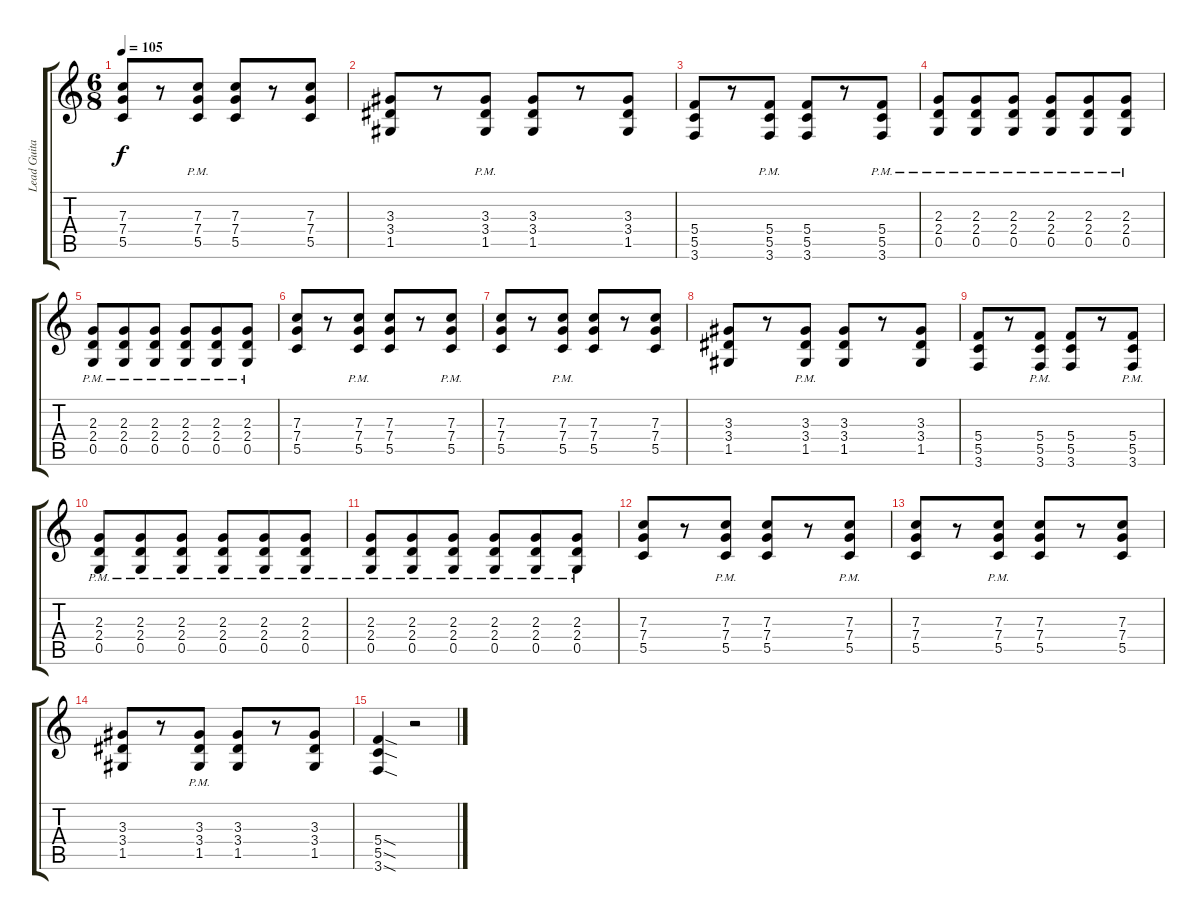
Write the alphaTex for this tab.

\track ("Lead Guitar 1" "Lead Guita") {mute instrument electricguitarjazz}
\staff {score tabs}
\tuning (D4 A3 F3 C3 G2 D2) {hide}
\ts (6 8)
\tempo 105
\clef g2
\ks c
(7.3 7.4 5.5).8{dy f} r.8 (7.3{pm} 7.4{pm} 5.5{pm}).8 (7.3 7.4 5.5).8 r.8 (7.3 7.4 5.5).8 |
(3.3 3.4 1.5).8 r.8 (3.3{pm} 3.4{pm} 1.5{pm}).8 (3.3 3.4 1.5).8 r.8 (3.3 3.4 1.5).8 |
(5.4 5.5 3.6).8 r.8 (5.4{pm} 5.5{pm} 3.6{pm}).8 (5.4 5.5 3.6).8 r.8 (5.4{pm} 5.5{pm} 3.6{pm}).8 |
(2.3{pm} 2.4{pm} 0.5{pm}).8 (2.3{pm} 2.4{pm} 0.5{pm}).8 (2.3{pm} 2.4{pm} 0.5{pm}).8 (2.3{pm} 2.4{pm} 0.5{pm}).8 (2.3{pm} 2.4{pm} 0.5{pm}).8 (2.3{pm} 2.4{pm} 0.5{pm}).8 |
(2.3{pm} 2.4{pm} 0.5{pm}).8 (2.3{pm} 2.4{pm} 0.5{pm}).8 (2.3{pm} 2.4{pm} 0.5{pm}).8 (2.3{pm} 2.4{pm} 0.5{pm}).8 (2.3{pm} 2.4{pm} 0.5{pm}).8 (2.3{pm} 2.4{pm} 0.5{pm}).8 |
(7.3 7.4 5.5).8 r.8 (7.3{pm} 7.4{pm} 5.5{pm}).8 (7.3 7.4 5.5).8 r.8 (7.3{pm} 7.4{pm} 5.5{pm}).8 |
(7.3 7.4 5.5).8 r.8 (7.3{pm} 7.4{pm} 5.5{pm}).8 (7.3 7.4 5.5).8 r.8 (7.3 7.4 5.5).8 |
(3.3 3.4 1.5).8 r.8 (3.3{pm} 3.4{pm} 1.5{pm}).8 (3.3 3.4 1.5).8 r.8 (3.3 3.4 1.5).8 |
(5.4 5.5 3.6).8 r.8 (5.4{pm} 5.5{pm} 3.6{pm}).8 (5.4 5.5 3.6).8 r.8 (5.4{pm} 5.5{pm} 3.6{pm}).8 |
(2.3{pm} 2.4{pm} 0.5{pm}).8 (2.3{pm} 2.4{pm} 0.5{pm}).8 (2.3{pm} 2.4{pm} 0.5{pm}).8 (2.3{pm} 2.4{pm} 0.5{pm}).8 (2.3{pm} 2.4{pm} 0.5{pm}).8 (2.3{pm} 2.4{pm} 0.5{pm}).8 |
(2.3{pm} 2.4{pm} 0.5{pm}).8 (2.3{pm} 2.4{pm} 0.5{pm}).8 (2.3{pm} 2.4{pm} 0.5{pm}).8 (2.3{pm} 2.4{pm} 0.5{pm}).8 (2.3{pm} 2.4{pm} 0.5{pm}).8 (2.3{pm} 2.4{pm} 0.5{pm}).8 |
(7.3 7.4 5.5).8 r.8 (7.3{pm} 7.4{pm} 5.5{pm}).8 (7.3 7.4 5.5).8 r.8 (7.3{pm} 7.4{pm} 5.5{pm}).8 |
(7.3 7.4 5.5).8 r.8 (7.3{pm} 7.4{pm} 5.5{pm}).8 (7.3 7.4 5.5).8 r.8 (7.3 7.4 5.5).8 |
(3.3 3.4 1.5).8 r.8 (3.3{pm} 3.4{pm} 1.5{pm}).8 (3.3 3.4 1.5).8 r.8 (3.3 3.4 1.5).8 |
(5.4{sod} 5.5{sod} 3.6{sod}).4 r.2
